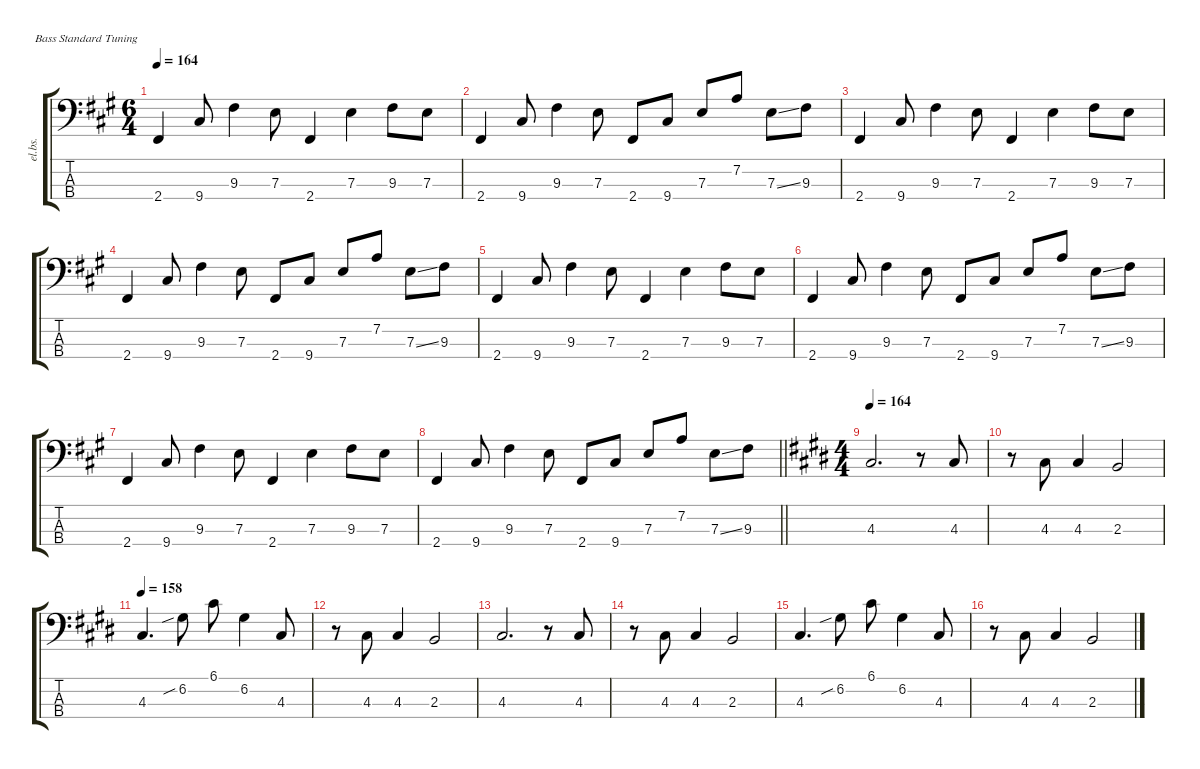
\defaultSystemsLayout 4
\hideDynamics
\bracketExtendMode groupsimilarinstruments
\otherSystemsTrackNameOrientation horizontal
\track ("Bass" "el.bs.") {instrument electricbassfinger}
\staff {score tabs}
\tuning (G2 D2 A1 E1)
\ts (6 4)
\tempo 164
\clef f4
\ks f#minor
2.4{acc #}.4{dy ff beam Up} 9.4{acc #}.8{dy f beam Up} 9.3{acc #}.4{dy ff beam Down} 7.3{acc forcenatural}.8{beam Down} 2.4{acc #}.4{beam Up} 7.3{acc forcenatural}.4{beam Down} 9.3{acc #}.8{beam Down} 7.3{acc forcenatural}.8{beam Down} |
2.4{acc #}.4{beam Up} 9.4{acc #}.8{beam Up} 9.3{acc #}.4{beam Down} 7.3{acc forcenatural}.8{beam Down} 2.4{acc #}.8{beam Up} 9.4{acc #}.8{dy f beam Up} 7.3{acc forcenatural}.8{beam Up} 7.2{acc forcenatural}.8{beam Down} 7.3{ss acc forcenatural}.8{beam Down} 9.3{acc #}.8{beam Down} |
2.4{acc #}.4{dy ff beam Up} 9.4{acc #}.8{dy f beam Up} 9.3{acc #}.4{dy ff beam Down} 7.3{acc forcenatural}.8{beam Down} 2.4{acc #}.4{beam Up} 7.3{acc forcenatural}.4{beam Down} 9.3{acc #}.8{beam Down} 7.3{acc forcenatural}.8{beam Down} |
2.4{acc #}.4{beam Up} 9.4{acc #}.8{beam Up} 9.3{acc #}.4{beam Down} 7.3{acc forcenatural}.8{beam Down} 2.4{acc #}.8{beam Up} 9.4{acc #}.8{dy f beam Up} 7.3{acc forcenatural}.8{beam Up} 7.2{acc forcenatural}.8{beam Down} 7.3{ss acc forcenatural}.8{beam Down} 9.3{acc #}.8{beam Down} |
2.4{acc #}.4{dy ff beam Up} 9.4{acc #}.8{dy f beam Up} 9.3{acc #}.4{dy ff beam Down} 7.3{acc forcenatural}.8{beam Down} 2.4{acc #}.4{beam Up} 7.3{acc forcenatural}.4{beam Down} 9.3{acc #}.8{beam Down} 7.3{acc forcenatural}.8{beam Down} |
2.4{acc #}.4{beam Up} 9.4{acc #}.8{beam Up} 9.3{acc #}.4{beam Down} 7.3{acc forcenatural}.8{beam Down} 2.4{acc #}.8{beam Up} 9.4{acc #}.8{dy f beam Up} 7.3{acc forcenatural}.8{beam Up} 7.2{acc forcenatural}.8{beam Down} 7.3{ss acc forcenatural}.8{beam Down} 9.3{acc #}.8{beam Down} |
2.4{acc #}.4{dy ff beam Up} 9.4{acc #}.8{dy f beam Up} 9.3{acc #}.4{dy ff beam Down} 7.3{acc forcenatural}.8{beam Down} 2.4{acc #}.4{beam Up} 7.3{acc forcenatural}.4{beam Down} 9.3{acc #}.8{beam Down} 7.3{acc forcenatural}.8{beam Down} |
\barLineRight lightlight
2.4{acc #}.4{beam Up} 9.4{acc #}.8{beam Up} 9.3{acc #}.4{beam Down} 7.3{acc forcenatural}.8{beam Down} 2.4{acc #}.8{beam Up} 9.4{acc #}.8{dy f beam Up} 7.3{acc forcenatural}.8{beam Up} 7.2{acc forcenatural}.8{beam Down} 7.3{ss acc forcenatural}.8{beam Down} 9.3{acc #}.8{beam Down} |
\ts (4 4)
\beaming (8 2 2 2 2)
\tempo 164
\ks c#minor
4.3{acc #}.2{d beam Up} r.8{beam Up} 4.3{acc #}.8{dy ff beam Up} |
r.8{beam Down} 4.3{acc #}.8{beam Up} 4.3{acc #}.4{beam Up} 2.3{acc forcenatural}.2{dy f beam Up} |
\tempo 158
4.3{acc #}.4{d dy ff beam Up} 6.2{sib acc #}.8{dy f beam Down} 6.1{acc #}.8{beam Down} 6.2{acc #}.4{dy ff beam Down} 4.3{acc #}.8{beam Up} |
r.8{beam Down} 4.3{acc #}.8{beam Up} 4.3{acc #}.4{beam Up} 2.3{acc forcenatural}.2{beam Up} |
4.3{acc #}.2{d dy f beam Up} r.8{beam Up} 4.3{acc #}.8{dy ff beam Up} |
r.8{beam Down} 4.3{acc #}.8{beam Up} 4.3{acc #}.4{beam Up} 2.3{acc forcenatural}.2{dy f beam Up} |
4.3{acc #}.4{d dy ff beam Up} 6.2{sib acc #}.8{dy f beam Down} 6.1{acc #}.8{beam Down} 6.2{acc #}.4{dy ff beam Down} 4.3{acc #}.8{beam Up} |
r.8{beam Down} 4.3{acc #}.8{beam Up} 4.3{acc #}.4{beam Up} 2.3{acc forcenatural}.2{beam Up}
